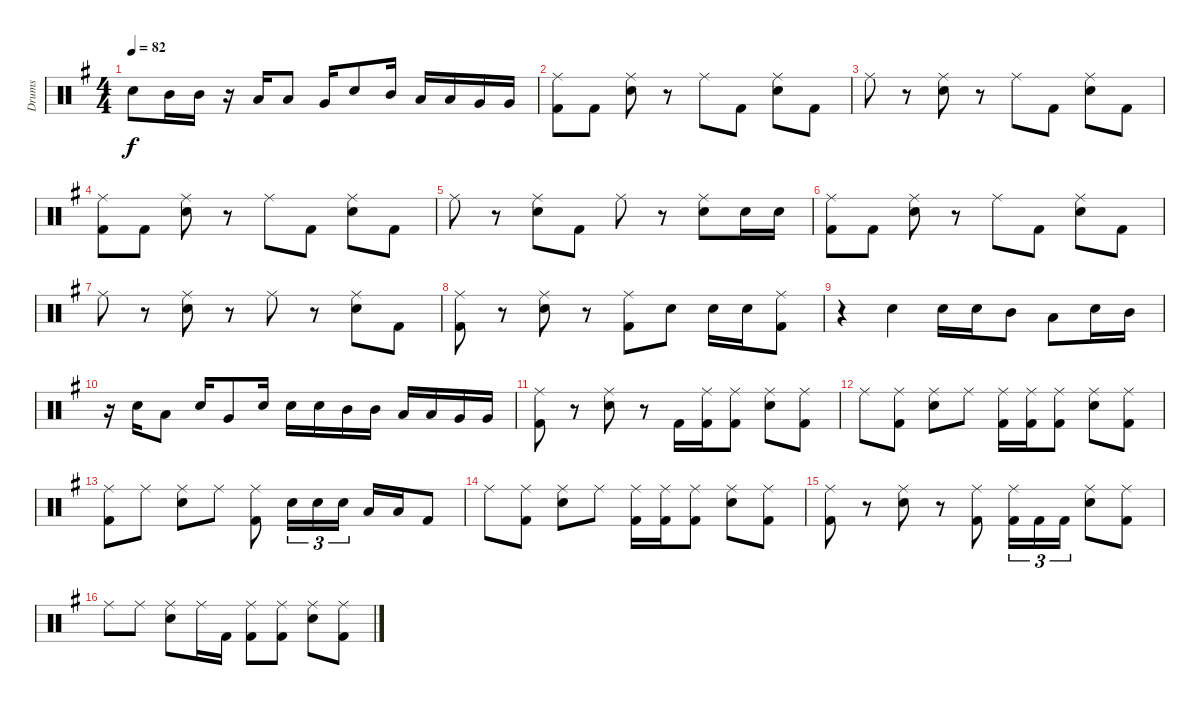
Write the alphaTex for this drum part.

\track ("Drums" "Drums") {instrument percussion}
\staff {score}
\articulation defaults
\ts (4 4)
\tempo 82
\clef neutral
\ks eminor "Electric Snare (hit)".8{dy f} "Mid Tom (hit)".16 "Mid Tom (hit)".16
r.16 "Low Tom (hit)".16 "Low Tom (hit)".8 "Very Low Tom (hit)".16 "Electric Snare (hit)".8 "Mid Tom (hit)".16 "Low Tom (hit)".16 "Low Tom (hit)".16 "Very Low Tom (hit)".16 "Very Low Tom (hit)".16 |
("Ride (middle)" "Kick (hit) 2").8 "Kick (hit) 2".8 ("Ride (middle)" "Electric Snare (hit)").8 r.8 "Ride (middle)".8 "Kick (hit) 2".8 ("Ride (middle)" "Electric Snare (hit)").8 "Kick (hit) 2".8 |
"Ride (middle)".8 r.8 ("Ride (middle)" "Electric Snare (hit)").8 r.8 "Ride (middle)".8 "Kick (hit) 2".8 ("Ride (middle)" "Electric Snare (hit)").8 "Kick (hit) 2".8 |
("Ride (middle)" "Kick (hit) 2").8 "Kick (hit) 2".8 ("Ride (middle)" "Electric Snare (hit)").8 r.8 "Ride (middle)".8 "Kick (hit) 2".8 ("Ride (middle)" "Electric Snare (hit)").8 "Kick (hit) 2".8 |
"Ride (middle)".8 r.8 ("Ride (middle)" "Electric Snare (hit)").8 "Kick (hit) 2".8 "Ride (middle)".8 r.8 ("Ride (middle)" "Electric Snare (hit)").8 "Electric Snare (hit)".16 "Electric Snare (hit)".16 |
("Ride (middle)" "Kick (hit) 2").8 "Kick (hit) 2".8 ("Ride (middle)" "Electric Snare (hit)").8 r.8 "Ride (middle)".8 "Kick (hit) 2".8 ("Ride (middle)" "Electric Snare (hit)").8 "Kick (hit) 2".8 |
"Ride (middle)".8 r.8 ("Ride (middle)" "Electric Snare (hit)").8 r.8 "Ride (middle)".8 r.8 ("Ride (middle)" "Electric Snare (hit)").8 "Kick (hit) 2".8 |
("Ride (middle)" "Kick (hit) 2").8 r.8 ("Ride (middle)" "Electric Snare (hit)").8 r.8 ("Ride (middle)" "Kick (hit) 2").8 "Electric Snare (hit)".8 "Electric Snare (hit)".16 "Electric Snare (hit)".16 ("Ride (middle)" "Kick (hit) 2").8 |
r.4 "Electric Snare (hit)".4 "Electric Snare (hit)".16 "Electric Snare (hit)".16 "Mid Tom (hit)".8 "Low Tom (hit)".8 "Electric Snare (hit)".16 "Mid Tom (hit)".16 |
r.16 "Electric Snare (hit)".16 "Low Tom (hit)".8 "Electric Snare (hit)".16 "Very Low Tom (hit)".8 "Electric Snare (hit)".16 "Electric Snare (hit)".16 "Electric Snare (hit)".16 "Mid Tom (hit)".16 "Mid Tom (hit)".16 "Low Tom (hit)".16 "Low Tom (hit)".16 "Very Low Tom (hit)".16 "Very Low Tom (hit)".16 |
("Ride (middle)" "Kick (hit) 2").8 r.8 ("Ride (middle)" "Electric Snare (hit)").8 r.8 "Kick (hit) 2".16 ("Ride (middle)" "Kick (hit) 2").16 ("Ride (middle)" "Kick (hit) 2").8 ("Ride (middle)" "Electric Snare (hit)").8 ("Ride (middle)" "Kick (hit) 2").8 |
"Ride (middle)".8 ("Ride (middle)" "Kick (hit) 2").8 ("Ride (middle)" "Electric Snare (hit)").8 "Ride (middle)".8 ("Ride (middle)" "Kick (hit) 2").16 ("Ride (middle)" "Kick (hit) 2").16 ("Ride (middle)" "Kick (hit) 2").8 ("Ride (middle)" "Electric Snare (hit)").8 ("Ride (middle)" "Kick (hit) 2").8 |
("Ride (middle)" "Kick (hit) 2").8 "Ride (middle)".8 ("Ride (middle)" "Electric Snare (hit)").8 "Ride (middle)".8 ("Ride (middle)" "Kick (hit) 2").8 "Electric Snare (hit)".16{tu (3 2)} "Electric Snare (hit)".16{tu (3 2)} "Electric Snare (hit)".16{tu (3 2)} "Low Tom (hit)".16 "Low Tom (hit)".16 "Kick (hit) 2".8 |
"Ride (middle)".8 ("Ride (middle)" "Kick (hit) 2").8 ("Ride (middle)" "Electric Snare (hit)").8 "Ride (middle)".8 ("Ride (middle)" "Kick (hit) 2").16 ("Ride (middle)" "Kick (hit) 2").16 ("Ride (middle)" "Kick (hit) 2").8 ("Ride (middle)" "Electric Snare (hit)").8 ("Ride (middle)" "Kick (hit) 2").8 |
("Ride (middle)" "Kick (hit) 2").8 r.8 ("Ride (middle)" "Electric Snare (hit)").8 r.8 ("Ride (middle)" "Kick (hit) 2").8 ("Ride (middle)" "Kick (hit) 2").16{tu (3 2)} "Kick (hit) 2".16{tu (3 2)} "Kick (hit) 2".16{tu (3 2)} ("Ride (middle)" "Electric Snare (hit)").8 ("Ride (middle)" "Kick (hit) 2").8 |
"Ride (middle)".8 "Ride (middle)".8 ("Ride (middle)" "Electric Snare (hit)").8 "Ride (middle)".16 "Kick (hit) 2".16 ("Ride (middle)" "Kick (hit) 2").8 ("Ride (middle)" "Kick (hit) 2").8 ("Ride (middle)" "Electric Snare (hit)").8 ("Ride (middle)" "Kick (hit) 2").8
